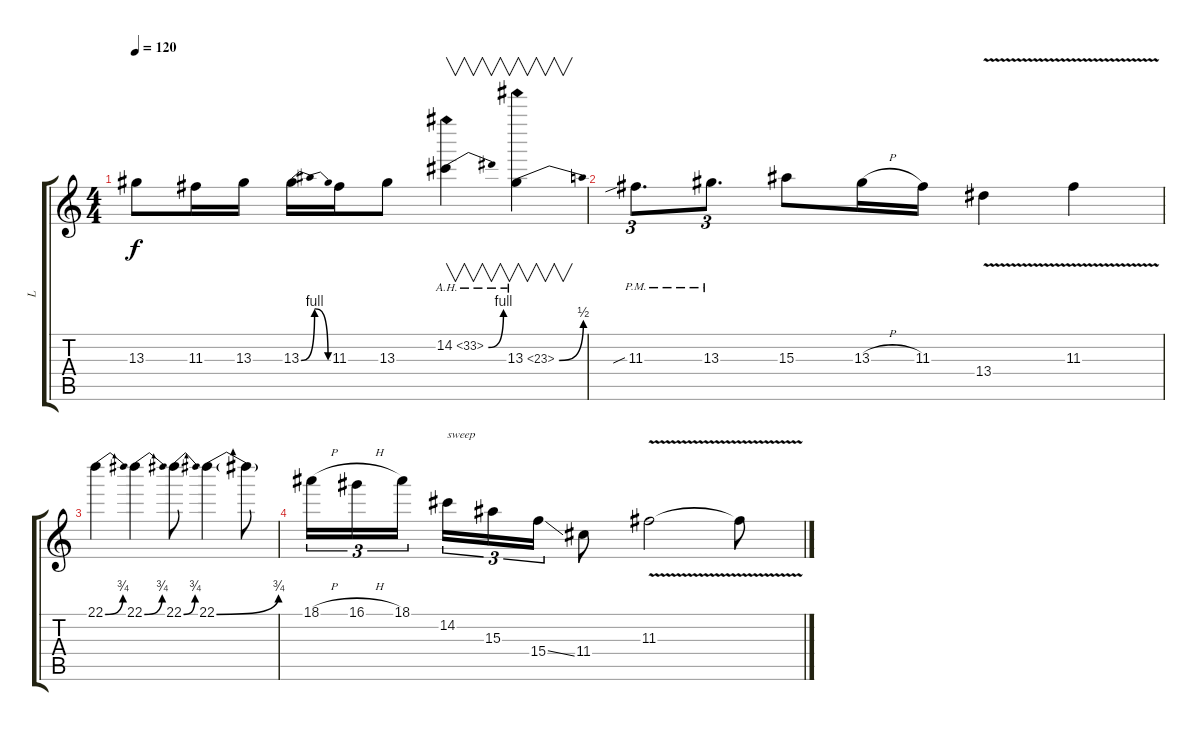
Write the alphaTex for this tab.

\track ("L" "L") {instrument distortionguitar}
\staff {score tabs}
\tuning (E4 B3 G3 D3 A2 E2) {hide}
\ts (4 4)
\tempo 120
\clef g2
\ks c
13.3.8{dy f} 11.3.16 13.3.16 13.3{be (bendrelease 0 0 30 4 30 4 60 0)}.16 11.3.16 13.3.8 14.2{be (bend 0 0 60 4) ah 19}.4{v} 13.3{be (bend 0 0 60 2) ah 10}.4{v} |
11.3{sib pm}.8{d tu (3 2)} 13.3{pm}.8{d tu (3 2)} 15.3.8 13.3{h}.16 11.3.16 13.4{v}.4 11.3{v}.4 |
22.1{be (bend 0 0 60 3)}.4 22.1{be (bend 0 0 60 3)}.4 22.1{be (bend 0 0 60 3)}.8 22.1{be (bend 0 0 60 3)}.4 22.1{t}.8 |
18.1{h}.16{tu (3 2)} 16.1{h}.16{tu (3 2)} 18.1.16{tu (3 2) beam splitsecondary} 14.2.16{tu (3 2) txt "sweep"} 15.3.16{tu (3 2)} 15.4{ss}.16{tu (3 2)} 11.4.8 11.3{v}.2{volume 0} 11.3{t}.8
